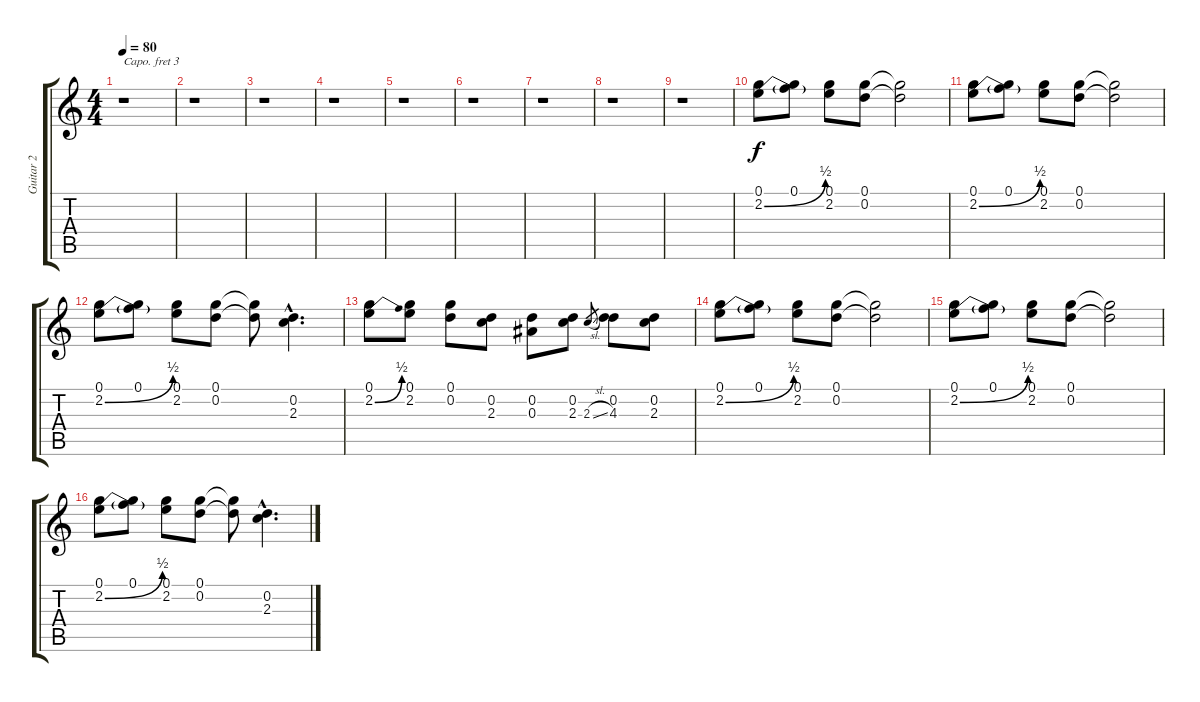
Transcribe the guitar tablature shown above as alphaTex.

\track ("Guitar 2" "Guitar 2") {instrument distortionguitar}
\staff {score tabs}
\capo 3
\tuning (E4 B3 G3 D3 A2 E2) {hide}
\ts (4 4)
\tempo 80
\clef g2
\ks c
r.1{dy f} |
r.1 |
r.1 |
r.1 |
r.1 |
r.1 |
r.1 |
r.1 |
r.1 |
(0.1 2.2{be (bend 0 0 60 2)}).8 (0.1 2.2{t}).8 (0.1 2.2).8 (0.1 0.2).8 (0.1{t} 0.2{t}).2 |
(0.1 2.2{be (bend 0 0 60 2)}).8 (0.1 2.2{t}).8 (0.1 2.2).8 (0.1 0.2).8 (0.1{t} 0.2{t}).2 |
(0.1 2.2{be (bend 0 0 60 2)}).8 (0.1 2.2{t}).8 (0.1 2.2).8 (0.1 0.2).8 (0.1{t} 0.2{t}).8 (0.2{hac} 2.3{hac}).4{d} |
(0.1 2.2{be (bend 0 0 60 2)}).8 (0.1 2.2).8 (0.1 0.2).8 (0.2 2.3).8 (0.2 0.3).8 (0.2 2.3).8 2.3{sl}.8{gr} (0.2 4.3).8 (0.2 2.3).8 |
(0.1 2.2{be (bend 0 0 60 2)}).8 (0.1 2.2{t}).8 (0.1 2.2).8 (0.1 0.2).8 (0.1{t} 0.2{t}).2 |
(0.1 2.2{be (bend 0 0 60 2)}).8 (0.1 2.2{t}).8 (0.1 2.2).8 (0.1 0.2).8 (0.1{t} 0.2{t}).2 |
(0.1 2.2{be (bend 0 0 60 2)}).8 (0.1 2.2{t}).8 (0.1 2.2).8 (0.1 0.2).8 (0.1{t} 0.2{t}).8 (0.2{hac} 2.3{hac}).4{d}
